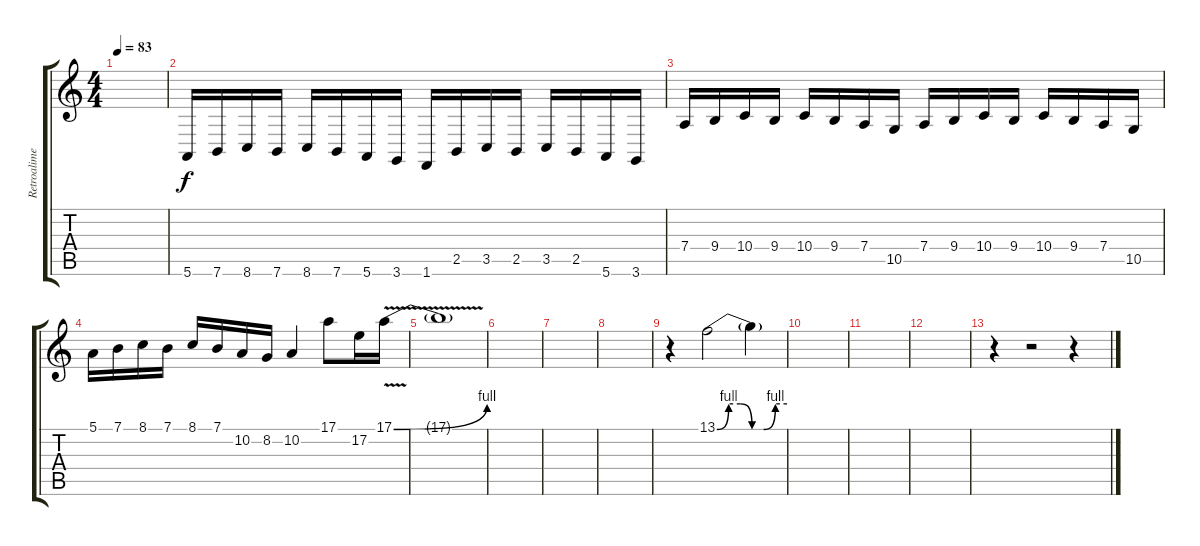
\track ("Retroalimentación/solo" "Retroalime") {instrument lead1square}
\staff {score tabs}
\tuning (E4 B3 G3 D3 A2 E2) {hide}
\ts (4 4)
\tempo 83
\clef g2
\ks c
|
5.6.16{volume 16 balance 0} 7.6.16 8.6.16 7.6.16 8.6.16 7.6.16 5.6.16 3.6.16 1.6.16 2.5.16 3.5.16 2.5.16 3.5.16 2.5.16 5.6.16 3.6.16 |
7.4.16 9.4.16 10.4.16 9.4.16 10.4.16 9.4.16 7.4.16 10.5.16 7.4.16 9.4.16 10.4.16 9.4.16 10.4.16 9.4.16 7.4.16 10.5.16 |
5.1.16 7.1.16 8.1.16 7.1.16 8.1.16 7.1.16 10.2.16 8.2.16 10.2.4 17.1.8 17.2.16 17.1{be (bend 0 0 60 4) v}.16 |
17.1{t}.1 |
|
|
|
r.4{volume 16 balance 16} 13.1{be (custom 0 0 10 4 20 4 30 0 40 0 50 4 60 4)}.2 13.1{t}.4 |
|
|
|
r.4 r.2 r.4
